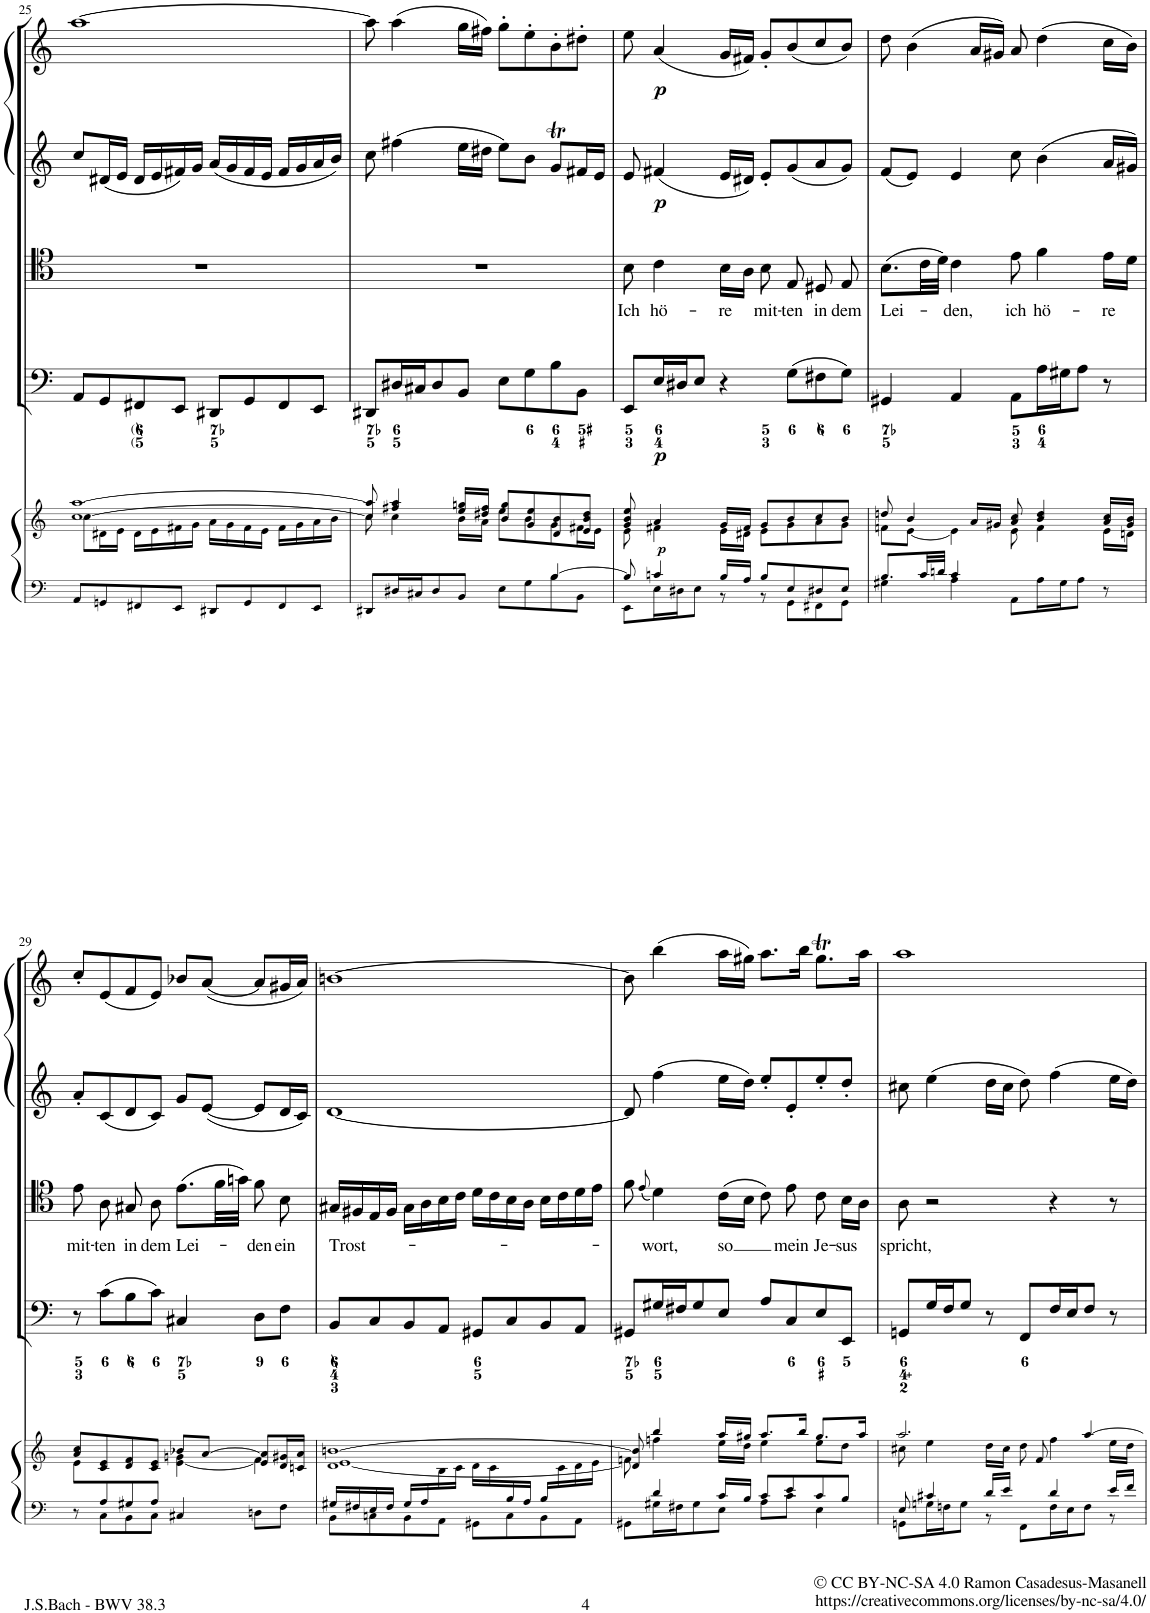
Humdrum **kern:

**kern	**kern	**dynam	**kern	**dynam	**kern	**text	**kern	**dynam	**kern	**dynam
*part5	*part5	*part5	*part4	*part4	*part3	*part3	*part2	*part2	*part1	*part1
*staff6	*staff5	*staff5/6	*staff4	*staff4	*staff3	*staff3	*staff2	*staff2	*staff1	*staff1
*I"Piano reduction	*	*	*I"Continuo	*	*I"Tenore	*	*I"Oboe II	*	*I"Oboe I	*
*I'Pno	*	*	*	*	*	*	*I'Ob	*	*I'Ob	*
!!LO:PB:g=z
*clefF4	*clefG2	*	*clefF4	*	*clefC4	*	*clefG2	*	*clefG2	*
*k[]	*k[]	*	*k[]	*	*k[]	*	*k[]	*	*k[]	*
*M4/4	*M4/4	*	*M4/4	*	*M4/4	*	*M4/4	*	*M4/4	*
*met(c)	*met(c)	*	*met(c)	*	*met(c)	*	*met(c)	*	*met(c)	*
=25	=25	=25	=25	=25	=25	=25	=25	=25	=25	=25
*	*^	*	*	*	*	*	*	*	*	*
8AA/L	[1cc [1aa	8cc\L	.	8AA/L	.	1r	.	8cc/L	.	[1aa	.
8GGn/	.	16d#X\L	.	8GG/	.	.	.	(16d#X/L	.	.	.
.	.	16e\JJ	.	.	.	.	.	16e/JJ	.	.	.
8FF#X/	.	16d#\LL	.	8FF#X/	.	.	.	16d#/LL	.	.	.
.	.	16e\	.	.	.	.	.	16e/	.	.	.
8EE/J	.	16f#X\	.	8EE/J	.	.	.	16f#X/)	.	.	.
.	.	16g\JJ	.	.	.	.	.	16g/JJ	.	.	.
8DD#X/L	.	16a\LL	.	8DD#X/L	.	.	.	(16a/LL	.	.	.
.	.	16g\	.	.	.	.	.	16g/	.	.	.
8GG/	.	16f#\	.	8GG/	.	.	.	16f#/	.	.	.
.	.	16e\JJ	.	.	.	.	.	16e/JJ	.	.	.
8FF#/	.	16f#\LL	.	8FF#/	.	.	.	16f#/LL	.	.	.
.	.	16g\	.	.	.	.	.	16g/	.	.	.
8EE/J	.	16a\	.	8EE/J	.	.	.	16a/	.	.	.
.	.	16b\JJ	.	.	.	.	.	16b/JJ)	.	.	.
=26	=26	=26	=26	=26	=26	=26	=26	=26	=26	=26	=26
*^	*	*	*	*	*	*	*	*	*	*	*
8DD#X/L	2ryy	8cc/] 8aa/]	8cc\	.	8DD#X/L	.	1r	.	8cc\	.	8aa\]	.
16D#X/L	.	4ff#X/ 4aa/	4cc\	.	16D#X/L	.	.	.	(4ff#X\	.	(4aa\	.
16C#X/J	.	.	.	.	16C#X/J	.	.	.	.	.	.	.
8D#/	.	.	.	.	8D#/	.	.	.	.	.	.	.
8BB/J	.	16ee/ 16ggn/LL	16b\LL	.	8BB/J	.	.	.	16ee\LL	.	16gg\LL	.
.	.	16dd#X/ 16ff#/JJ	16a\JJ	.	.	.	.	.	16dd#X\JJ	.	16ff#X\JJ)	.
4ryy	8E\L	8b/ 8gg/L	8ee\L	.	8E\L	.	.	.	8ee\L)	.	8gg'\L	.
.	8G\	8g/ 8ee/	8b\	.	8G\	.	.	.	8b\J	.	8ee'\	.
[4B/	8B\	8d/ 8b/	8g\	.	8B\	.	.	.	8gT/L	.	8b'\	.
.	8BB\J	8e/ 8b/ 8dd#/J	16f#X\L	.	8BB\J	.	.	.	16f#X/L	.	8dd#X'\J	.
.	.	.	16e\JJ	.	.	.	.	.	16e/JJ	.	.	.
=27	=27	=27	=27	=27	=27	=27	=27	=27	=27	=27	=27	=27
!	!	!	!	!	!	!	!	!LO:LY:b	!	!	!	!
8B/]	8EE\L	8g/ 8b/ 8ee/	8e\	.	8EE/L	.	8B\	Ich	8e/	.	8ee\	.
!	!	!	!	!LO:DY:b	!	!LO:DY:b	!	!LO:LY:b	!	!LO:DY:b	!	!LO:DY:b
4cn/	16E\L	4a/	4f#X\	p	16E/L	p	4c\	hö-	(4f#X/	p	(4a/	p
.	16D#X\J	.	.	.	16D#X/J	.	.	.	.	.	.	.
.	8E\J	.	.	.	8E/J	.	.	.	.	.	.	.
!	!	!	!	!	!	!	!	!LO:LY:b	!	!	!	!
16B/LL	8r	16g/LL	16e\LL	.	4r	.	16B\LL	-re	16e/LL	.	16g/LL	.
16A/JJ	.	16f#/JJ	16d#X\JJ	.	.	.	16A\JJ	.	16d#X/JJ)	.	16f#X/JJ)	.
!	!	!	!	!	!	!	!	!LO:LY:b	!	!	!	!
8B/L	8r	8g/L	8e\L	.	.	.	8B\	mit-	8e'/L	.	8g'/L	.
!	!	!	!	!	!	!	!	!LO:LY:b	!	!	!	!
8E/	8GG\L	8b/	8g\	.	(8G\L	.	8E/	-ten	(8g/	.	(8b/	.
!	!	!	!	!	!	!	!	!LO:LY:b	!	!	!	!
8D#X/	8FF#X\	8cc/	8a\	.	8F#X\	.	8D#X/	in	8a/	.	8cc/	.
!	!	!	!	!	!	!	!	!LO:LY:b	!	!	!	!
8E/J	8GG\J	8b/J	8g\J	.	8G\J)	.	8E/	dem	8g/J)	.	8b/J)	.
=28	=28	=28	=28	=28	=28	=28	=28	=28	=28	=28	=28	=28
!	!	!	!	!	!	!	!	!LO:LY:b	!	!	!	!
8.B/L	4G#X\	8ddn/	8fn\L	.	4GG#X/	.	(8.B\L	Lei-	(8f/L	.	8dd\	.
.	.	4b/	[8e\J	.	.	.	.	.	8e/J)	.	(4b\	.
32c/LL	.	.	.	.	.	.	32c\LL	.	.	.	.	.
32dn/JJJ	.	.	.	.	.	.	32d\JJJ)	.	.	.	.	.
!	!	!	!	!	!	!	!	!LO:LY:b	!	!	!	!
4c/	4A\	.	4e\]	.	4AA/	.	4c\	den,	4e/	.	.	.
.	.	16a/LL	.	.	.	.	.	.	.	.	16a/LL	.
.	.	16g#X/JJ	.	.	.	.	.	.	.	.	16g#X/JJ)	.
!	!	!	!	!	!	!	!	!LO:LY:b	!	!	!	!
4.ryy	8AA\L	8a/ 8cc/	8e\	.	8AA\L	.	8e\	ich	8cc\	.	8a/	.
!	!	!	!	!	!	!	!	!LO:LY:b	!	!	!	!
.	16A\L	4b/ 4dd/	4f\	.	16A\L	.	4f\	hö-	(4b\	.	(4dd\	.
.	16G#\J	.	.	.	16G#X\J	.	.	.	.	.	.	.
.	8A\J	.	.	.	8A\J	.	.	.	.	.	.	.
!	!	!	!	!	!	!	!	!LO:LY:b	!	!	!	!
8r	8ryy	16a/ 16cc/LL	16e\LL	.	8r	.	16e\LL	-re	16a/LL	.	16cc\LL	.
.	.	16g#/ 16b/JJ	16dn\JJ	.	.	.	16d\JJ	.	16g#X/JJ)	.	16b\JJ)	.
!!LO:LB:g=z
=29	=29	=29	=29	=29	=29	=29	=29	=29	=29	=29	=29	=29
!	!	!	!	!	!	!	!	!LO:LY:b	!	!	!	!
8ryy	8r	8a/ 8cc/L	8e\L	.	8r	.	8e\	mit-	8a'/L	.	8cc'/L	.
!	!	!	!	!	!	!	!	!LO:LY:b	!	!	!	!
8A/	8C\L	8c/ 8e/	4.ryy	.	(8c\L	.	8A\	-ten	(8c/	.	(8e/	.
!	!	!	!	!	!	!	!	!LO:LY:b	!	!	!	!
8G#X/	8BB\	8d/ 8f/	.	.	8B\	.	8G#X/	in	8d/	.	8f/	.
!	!	!	!	!	!	!	!	!LO:LY:b	!	!	!	!
8A/J	8C\J	8c/ 8e/J	.	.	8c\J)	.	8A\	dem	8c/J)	.	8e/J)	.
!	!	!	!	!	!	!	!	!LO:LY:b	!	!	!	!
2ryy	4C#X/	8b-X/L	[4e\ 4gn\	.	4C#X/	.	(8.e\L	Lei-	8g/L	.	8b-X/L	.
.	.	[8a/J	.	.	.	.	.	.	([8e/J	.	([8a/J	.
.	.	.	.	.	.	.	32f\LL	.	.	.	.	.
.	.	.	.	.	.	.	32gn\JJJ)	.	.	.	.	.
!	!	!	!	!	!	!	!	!LO:LY:b	!	!	!	!
.	8Dn\L	8e/] 8a/]L	4f\	.	8D\L	.	8f\	den	8e/L]	.	8a/L]	.
!	!	!	!	!	!	!	!	!LO:LY:b	!	!	!	!
.	8F\J	16d/ 16g#X/L	.	.	8F\J	.	8B\	ein	16d/L	.	16g#X/L	.
.	.	16cn/ 16a/JJ	.	.	.	.	.	.	16c/JJ)	.	16a/JJ)	.
=30	=30	=30	=30	=30	=30	=30	=30	=30	=30	=30	=30	=30
*	*	*	*^	*	*	*	*	*	*	*	*	*
!	!	!	!	!	!	!	!	!	!LO:LY:b	!	!	!	!
16G#X/LL	8BB\L	1e	[1d [>1bn	4.ryy	.	8BB/L	.	16G#X/LL	Trost-	[1d	.	[1bn	.
16F#X/	.	.	.	.	.	.	.	16F#X/	.	.	.	.	.
16E/	8Cn\	.	.	.	.	8C/	.	16E/	.	.	.	.	.
16F#/JJ	.	.	.	.	.	.	.	16F#/JJ	.	.	.	.	.
16G#/LL	8BB\	.	.	.	.	8BB/	.	16G#\LL	.	.	.	.	.
16A/	.	.	.	.	.	.	.	16A\	.	.	.	.	.
4ryy	8AA\J	.	.	16B\	.	8AA/J	.	16B\	.	.	.	.	.
.	.	.	.	16c\JJ	.	.	.	16c\JJ	.	.	.	.	.
.	8GG#X\L	.	.	16d\LL	.	8GG#X/L	.	16d\LL	.	.	.	.	.
.	.	.	.	16c\	.	.	.	16c\	.	.	.	.	.
16B/	8C\	.	.	8.ryy	.	8C/	.	16B\	.	.	.	.	.
16A/JJ	.	.	.	.	.	.	.	16A\JJ	.	.	.	.	.
16B/LL	8BB\	.	.	.	.	8BB/	.	16B\LL	.	.	.	.	.
8.ryy	.	.	.	16c\	.	.	.	16c\	.	.	.	.	.
.	8AA\J	.	.	16d\	.	8AA/J	.	16d\	.	.	.	.	.
.	.	.	.	16e\JJ	.	.	.	16e\JJ	.	.	.	.	.
*	*	*	*v	*v	*	*	*	*	*	*	*	*	*
=31	=31	=31	=31	=31	=31	=31	=31	=31	=31	=31	=31	=31
8ryy	8GG#X\L	8d/] 8b/]	8fn\	.	8GG#X/L	.	8f\	.	8d/]	.	8b\]	.
.	.	.	.	.	.	.	(8qe/	.	.	.	.	.
!	!	!	!	!	!	!	!	!LO:LY:b	!	!	!	!
4d/	16G#X\L	4bb/	4ffn\	.	16G#X/L	.	4d\)	wort,	(4ff\	.	(4bb\	.
.	16F#X\J	.	.	.	16F#X/J	.	.	.	.	.	.	.
.	8G#\	.	.	.	8G#/	.	.	.	.	.	.	.
!	!	!	!	!	!	!	!	!LO:LY:b	!	!	!	!
16c/LL	8E\J	16aa/LL	16ee\LL	.	8E/J	.	(16c\LL	so	16ee\LL	.	16aa\LL	.
16B/JJ	.	16gg#X/JJ	16dd\JJ	.	.	.	16B\JJ	.	16dd\JJ)	.	16gg#X\JJ)	.
8c/L	8A\L	8.aa/L	4ee\	.	8A/L	.	8c\)	.	8ee'/L	.	8.aa\L	.
!	!	!	!	!	!	!	!	!LO:LY:b	!	!	!	!
8e/	8c\J	.	.	.	8C/	.	8e\	mein	8e'/	.	.	.
.	.	16bb/Jk	.	.	.	.	.	.	.	.	16bb\Jk	.
!	!	!	!	!	!	!	!	!LO:LY:b	!	!	!	!
8c/	4E\	8.gg#/L	8ee\L	.	8E/	.	8c\	Je-	8ee'/	.	8.gg#t\L	.
!	!	!	!	!	!	!	!	!LO:LY:b	!	!	!	!
8B/J	.	.	8dd\J	.	8EE/J	.	16B\LL	-sus	8dd'/J	.	.	.
.	.	16aa/Jk	.	.	.	.	16A\JJ	.	.	.	16aa\Jk	.
=32	=32	=32	=32	=32	=32	=32	=32	=32	=32	=32	=32	=32
*	*	*	*^	*	*	*	*	*	*	*	*	*
!	!	!	!	!	!	!	!	!	!LO:LY:b	!	!	!	!
8E/	8GGn\L	2.aa/	8cc#X\	2ryy	.	8GGn/L	.	8A\	spricht,	8cc#X\	.	1aa	.
4c#X/	16Gn\L	.	4ee\	.	.	16G/L	.	2r	.	(4ee\	.	.	.
.	16Fn\J	.	.	.	.	16F/J	.	.	.	.	.	.	.
.	8G\J	.	.	.	.	8G/J	.	.	.	.	.	.	.
16d/LL	8r	.	16dd\LL	.	.	8r	.	.	.	16dd\LL	.	.	.
16e/JJ	.	.	16cc#\JJ	.	.	.	.	.	.	16cc#\JJ	.	.	.
8ryy	8FF\L	.	8dd\	8f/	.	8FF/L	.	.	.	8dd\)	.	.	.
4d/	16F\L	.	4ff\	4.ryy	.	16F/L	.	4r	.	(4ff\	.	.	.
.	16E\J	.	.	.	.	16E/J	.	.	.	.	.	.	.
.	8F\J	[4aa/	.	.	.	8F/J	.	.	.	.	.	.	.
16e/LL	8r	.	16ee\LL	.	.	8r	.	8r	.	16ee\LL	.	.	.
16f/JJ	.	.	16dd\JJ	.	.	.	.	.	.	16dd\JJ)	.	.	.
*v	*v	*	*	*	*	*	*	*	*	*	*	*	*
*	*v	*v	*v	*	*	*	*	*	*	*	*	*
=	=	=	=	=	=	=	=	=	=	=
*-	*-	*-	*-	*-	*-	*-	*-	*-	*-	*-
